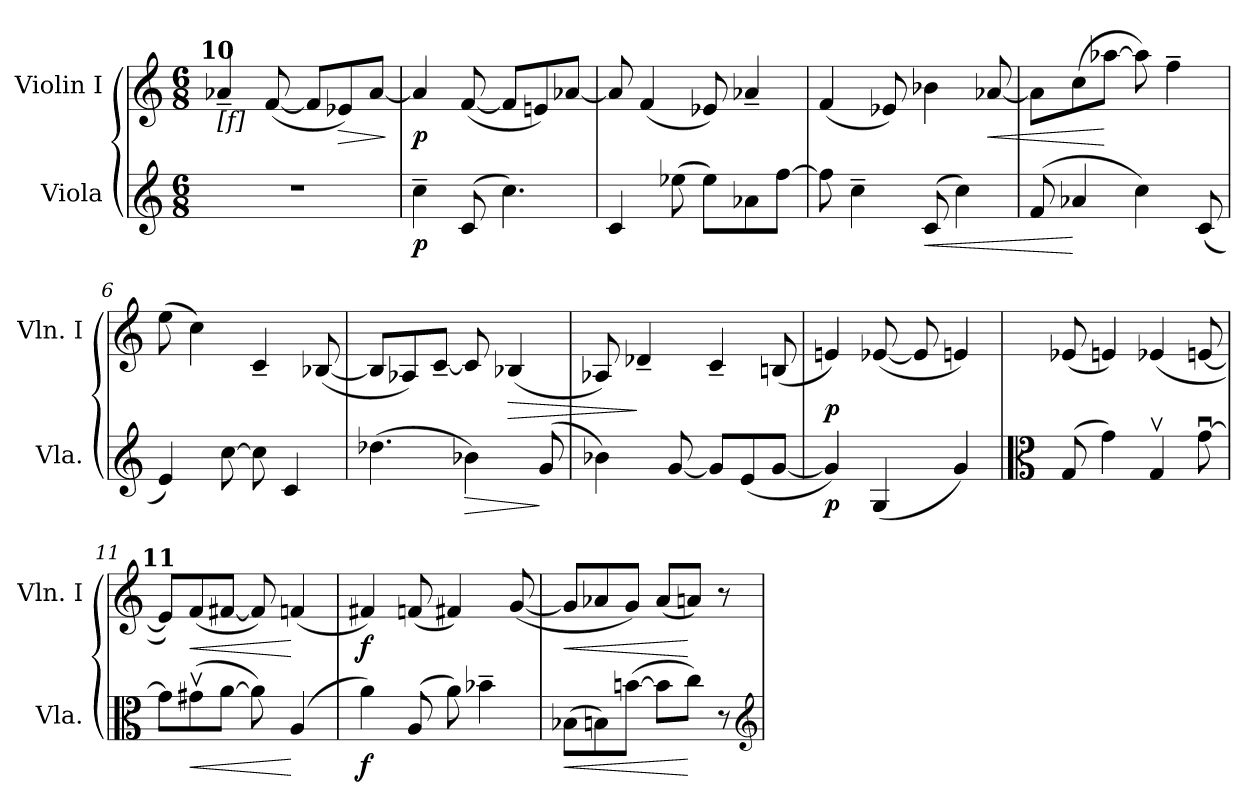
**kern	**dynam	**kern	**dynam
*part2	*part2	*part1	*part1
*staff2	*staff2	*staff1	*staff1
*I"Viola	*	*I"Violin I	*
*I'Vla.	*	*I'Vln. I	*
!!LO:PB:g=z
*clefG2	*	*clefG2	*
*k[]	*	*k[]	*
*C:	*	*C:	*
*M6/8	*	*M6/8	*
*MM90	*	*MM90	*
=1	=1	=1	=1
!	!	!LO:TX:b:t=[f]	!
!	!	!LO:TX:a:B:cj:t=10	!
!LO:N:vis=1	!	!	!
2.r	.	4a-X~i/	.
.	.	([<8fi/	.
.	.	8fi/L]	.
!	!	!	!LO:HP:b
.	.	8e-Xi/)	>
.	.	[<8a-i/J	.
.	.	.	]
=2	=2	=2	=2
4cc~i\	p	4a-i/]	p
(8ci/	.	([<8fi/	.
4.cci\)	.	8fi/L]	.
.	.	8eni/)	.
.	.	[<8a-Xi/J	.
=3	=3	=3	=3
4ci/	.	8a-i/]	.
.	.	(4fi/	.
(8ee-Xi\	.	.	.
8ee-i\L)	.	8e-Xi/)	.
8a-Xi\	.	4a-X~i/	.
[>8ffi\J	.	.	.
=4	=4	=4	=4
8ffi\]	.	(4fi/	.
4cc~i\	.	.	.
.	.	8e-Xi/)	.
!	!LO:HP:b	!	!
(8ci/	<	4b-Xi\	.
4cci\)	.	.	.
!	!	!	!LO:HP:b
.	.	[<8a-Xi/	<
=5	=5	=5	=5
(8fi/	.	8a-i\L]	.
4a-Xi/	[	(8cci\	.
.	.	[>8aa-Xi\J	[
4cci\)	.	8aa-i\])	.
.	.	4ff~i\	.
(8ci/	.	.	.
!!LO:LB:g=z
=6	=6	=6	=6
4ei/)	.	(8eei\	.
.	.	4cci\)	.
[>8cci\	.	.	.
8cci\]	.	4c~i/	.
4ci/	.	.	.
.	.	([<8B-Xi/	.
=7	=7	=7	=7
(4.dd-Xi\	.	8B-i/L]	.
.	.	8A-Xi/)	.
.	.	[<8c~i/J	.
!	!LO:HP:b	!	!
4b-Xi\)	>	8ci/]	.
!	!	!	!LO:HP:b
.	.	(4B-Xi/	>
(8gi/	]	.	.
=8	=8	=8	=8
4b-Xi\)	.	8A-Xi/)	.
.	.	4d-X~i/	]
[<8gi/	.	.	.
8gi/L]	.	4c~i/	.
(8ei/	.	.	.
[<8gi/J	.	(8Bni/	.
=9	=9	=9	=9
4gi/])	p	4eni/)	p
(4Gi/	.	([<8e-Xi/	.
.	.	8e-i/]	.
4gi/)	.	4eni/)	.
!!LO:LB:g=z
=10	=10	=10	=10
*clefC3	*	*	*
(8Gi/	.	(8e-Xi/	.
4gi\)	.	4eni/)	.
4Gvi/	.	(4e-Xi/	.
[>8gui\	.	[<8eni/	.
=11	=11	=11	=11
!	!	!LO:TX:a:B:cj:t=11	!
8gi\L]	.	8ei/L])	.
!	!LO:HP:b	!	!LO:HP:b
(8g#Xvi\	<	(8fi/	<
[>8ai\J	.	[<8f#Xi/J	.
8ai\])	.	8f#i/])	.
(4Ai/	[	(4fni/	[
=12	=12	=12	=12
4ai\)	f	4f#Xi/)	f
(8Ai/	.	(8fni/	.
8ai\)	.	4f#Xi/)	.
4b-X~i\	.	.	.
.	.	([<8gi/	.
=13	=13	=13	=13
!	!LO:HP:b	!	!LO:HP:b
(8B-Xi\L	<	8gi/L]	<
8Bni\)	.	8a-Xi/	.
([>8bni\J	.	8gi/J)	.
8bi\L]	.	(8a-i/L	.
8cci\J)	[	8ani/J)	[
8r	.	8r	.
*clefG2	*	*	*
=	=	=	=
*-	*-	*-	*-
